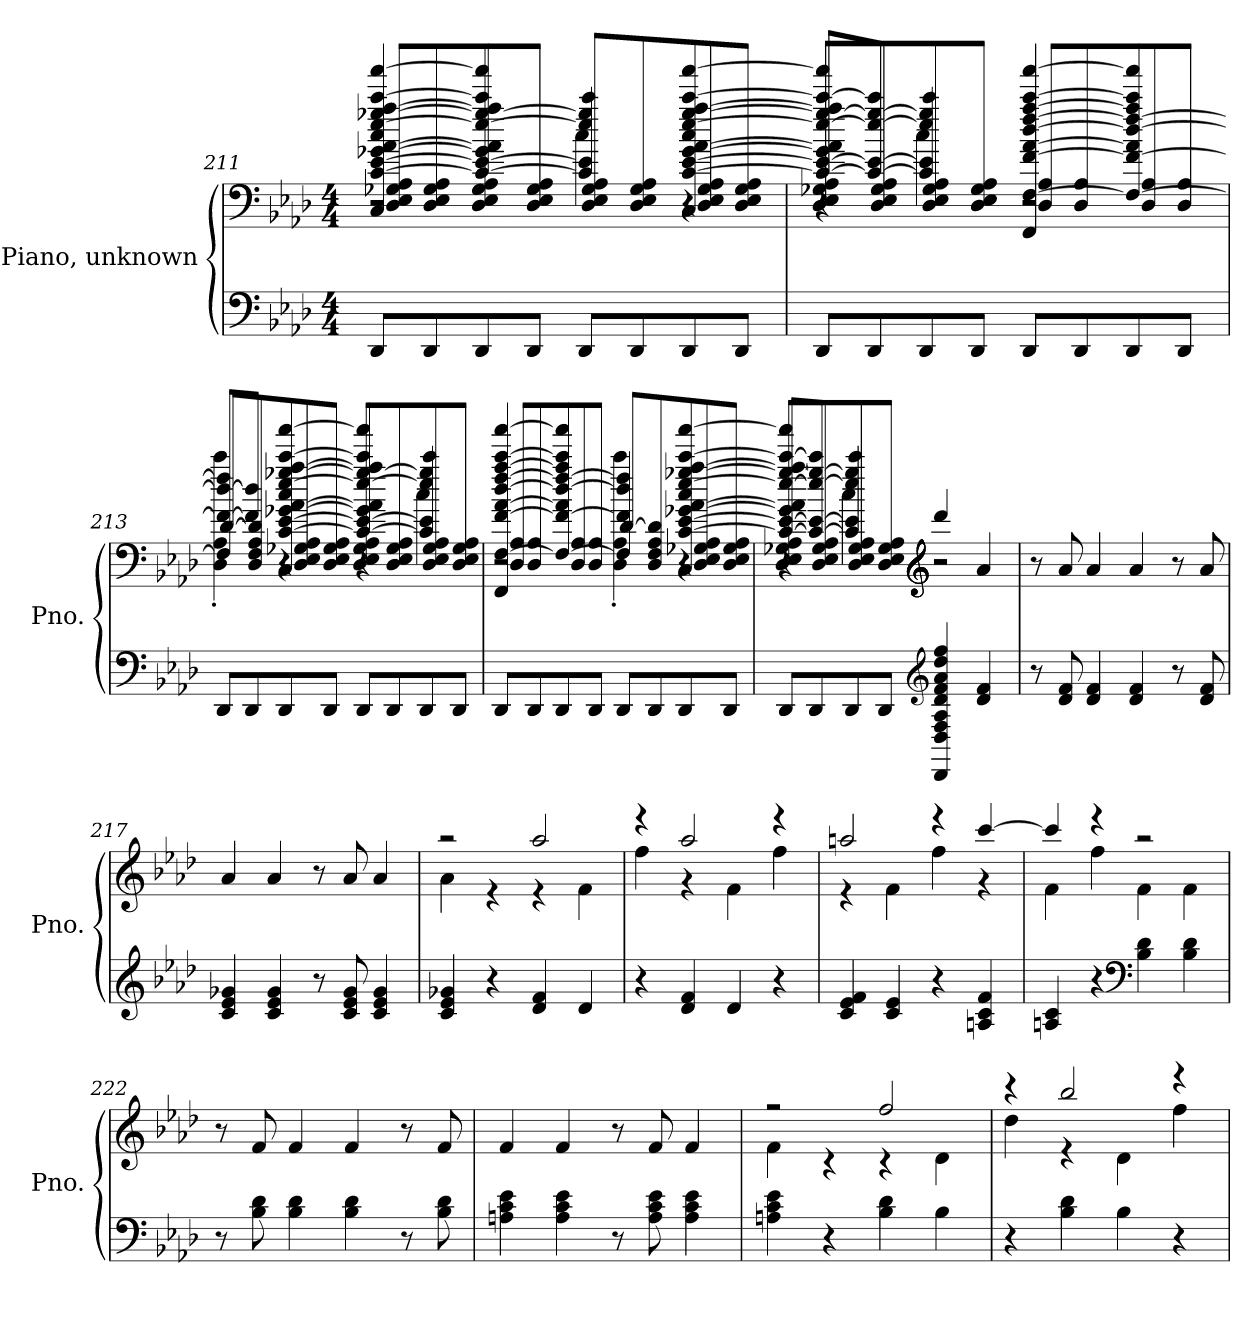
**kern	**kern
*part1	*part1
*staff2	*staff1
*I"Piano, unknown	*
*I'Pno.	*
*clefF4	*clefF4
*k[b-e-a-d-]	*k[b-e-a-d-]
*M4/4	*M4/4
=211	=211
*	*^
*	*	*^
8DD-/L	4C/ [4c/ [4e-/ [4g-X/ [4a-/ 4cc/ [4ee-/ [4gg-X/ [4aa-/ [4ccc/ [4aaa-/	2r	8D-/ 8E-/ 8G-X/ 8A-/L
8DD-/	.	.	8D-/ 8E-/ 8G-/ 8A-/
8DD-/	4c/_ 4e-/_ 4g-/] 4a-/] 4ee-/_ 4gg-/_ 4aa-/] 4ccc/] 4aaa-/]	.	8D-/ 8E-/ 8G-/ 8A-/
8DD-/J	.	.	8D-/ 8E-/ 8G-/ 8A-/J
8DD-/L	4c/] 4e-/] 4ee-/] 4gg-/]	4cc\	8D-/ 8E-/ 8G-/ 8A-/ 8ccc/L
8DD-/	.	.	8D-/ 8E-/ 8G-/ 8A-/
8DD-/	4C/ [4c/ [4e-/ [4g-/ [4a-/ 4cc/ [4ee-/ [4gg-/ [4aa-/ [4ccc/ [4aaa-/	4r	8D-/ 8E-/ 8G-/ 8A-/
8DD-/J	.	.	8D-/ 8E-/ 8G-/ 8A-/J
!!LO:LB:g=z	!!	!!
=212	=212	=212	=212
8DD-/L	8c/_ 8e-/_ 8g-/] 8a-/] 8ee-/_ 8gg-/_ 8aa-/] 8ccc/_ 8aaa-/]L	4r	8D-/ 8E-/ 8G-X/ 8A-/L
8DD-/	8c/_ 8e-/_ 8ee-/_ 8gg-/_ 8ccc/]J	.	8D-/ 8E-/ 8G-/ 8A-/
8DD-/	4c/] 4e-/] 4ee-/] 4gg-/]	4cc\	8D-/ 8E-/ 8G-/ 8A-/ 8ccc/
8DD-/J	.	.	8D-/ 8E-/ 8G-/ 8A-/J
8DD-/L	4FF/ [4F/ [4f/ [4a-/ [4dd-/ [4ff/ [4aa-/ [4ccc/ [4aaa-/	2r	8D-/ 8A-/L
8DD-/	.	.	8D-/ 8A-/
8DD-/	4F/_ 4f/_ 4a-/] 4dd-/_ 4ff/_ 4aa-/] 4ccc/] 4aaa-/]	.	8D-/ 8A-/
8DD-/J	.	.	8D-/ 8A-/J
=213	=213	=213	=213
8DD-/L	8F/] 8f/_ 8dd-/_ 8ff/]L	4D-\' 4A-\' 4ccc\'	[8d-/L
8DD-/	8f/] 8dd-/]J	.	8D-/ 8F/ 8A-/ 8d-/]
8DD-/	4C/ [4c/ [4e-/ [4g-X/ [4a-/ 4cc/ [4ee-/ [4gg-X/ [4aa-/ [4ccc/ [4aaa-/	4r	8D-/ 8E-/ 8G-X/ 8A-/
8DD-/J	.	.	8D-/ 8E-/ 8G-/ 8A-/J
8DD-/L	4c/_ 4e-/_ 4g-/] 4a-/] 4ee-/_ 4gg-/_ 4aa-/] 4ccc/] 4aaa-/]	4r	8D-/ 8E-/ 8G-/ 8A-/L
8DD-/	.	.	8D-/ 8E-/ 8G-/ 8A-/
8DD-/	4c/] 4e-/] 4ee-/] 4gg-/]	4cc\	8D-/ 8E-/ 8G-/ 8A-/ 8ccc/
8DD-/J	.	.	8D-/ 8E-/ 8G-/ 8A-/J
=214	=214	=214	=214
8DD-/L	4FF/ [4F/ [4f/ [4a-/ [4dd-/ [4ff/ [4aa-/ [4ccc/ [4aaa-/	2r	8D-/ 8A-/L
8DD-/	.	.	8D-/ 8A-/
8DD-/	4F/_ 4f/_ 4a-/] 4dd-/_ 4ff/_ 4aa-/] 4ccc/] 4aaa-/]	.	8D-/ 8A-/
8DD-/J	.	.	8D-/ 8A-/J
8DD-/L	4F/] 4f/] 4dd-/] 4ff/]	4D-\' 4A-\' 4ccc\'	[8d-/L
8DD-/	.	.	8D-/ 8F/ 8A-/ 8d-/]
8DD-/	4C/ [4c/ [4e-/ [4g-X/ [4a-/ 4cc/ [4ee-/ [4gg-X/ [4aa-/ [4ccc/ [4aaa-/	4r	8D-/ 8E-/ 8G-X/ 8A-/
8DD-/J	.	.	8D-/ 8E-/ 8G-/ 8A-/J
!!LO:LB:g=z	!!	!!
=215	=215	=215	=215
8DD-/L	8c/_ 8e-/_ 8g-/] 8a-/] 8ee-/_ 8gg-/_ 8aa-/] 8ccc/_ 8aaa-/]L	4r	8D-/ 8E-/ 8G-X/ 8A-/L
8DD-/	8c/_ 8e-/_ 8ee-/_ 8gg-/_ 8ccc/]J	.	8D-/ 8E-/ 8G-/ 8A-/
8DD-/	4c/] 4e-/] 4ee-/] 4gg-/]	4cc\	8D-/ 8E-/ 8G-/ 8A-/ 8ccc/
8DD-/J	.	.	8D-/ 8E-/ 8G-/ 8A-/J
*clefG2	*clefG2	*	*
4DD-/ 4D-/ 4F/ 4A-/ 4d-/ 4f/ 4a-/ 4dd-/ 4ff/	2r	2r	4ddd-/
4d-/ 4f/	.	.	4a-/
*	*v	*v	*v
=216	=216
8r	8r
8d-/ 8f/	8a-/
4d-/ 4f/	4a-/
4d-/ 4f/	4a-/
8r	8r
8d-/ 8f/	8a-/
=217	=217
4c/ 4e-/ 4g-X/	4a-/
4c/ 4e-/ 4g-/	4a-/
8r	8r
8c/ 8e-/ 8g-/	8a-/
4c/ 4e-/ 4g-/	4a-/
=218	=218
*	*^
4c/ 4e-/ 4g-X/	2r	4a-\
4r	.	4r
4d-/ 4f/	2aa-/	4r
4d-/	.	4f\
=219	=219	=219
4r	4r	4ff\
4d-/ 4f/	2aa-/	4r
4d-/	.	4f\
4r	4r	4ff\
!!LO:LB:g=z	!!
=220	=220	=220
4c/ 4e-/ 4f/	2aan/	4r
4c/ 4e-/	.	4f\
4r	4r	4ff\
4An/ 4c/ 4f/	[4ccc/	4r
=221	=221	=221
4An/ 4c/	4ccc/]	4f\
4r	4r	4ff\
*clefF4	*	*
4B-\ 4d-\	2r	4f\
4B-\ 4d-\	.	4f\
*	*v	*v
=222	=222
8r	8r
8B-\ 8d-\	8f/
4B-\ 4d-\	4f/
4B-\ 4d-\	4f/
8r	8r
8B-\ 8d-\	8f/
=223	=223
4An\ 4c\ 4e-\	4f/
4A\ 4c\ 4e-\	4f/
8r	8r
8A\ 8c\ 8e-\	8f/
4A\ 4c\ 4e-\	4f/
=224	=224
*	*^
4An\ 4c\ 4e-\	2r	4f\
4r	.	4r
4B-\ 4d-\	2ff/	4r
4B-\	.	4d-\
=225	=225	=225
4r	4r	4dd-\
4B-\ 4d-\	2bb-/	4r
4B-\	.	4d-\
4r	4r	4ff\
*	*v	*v
=	=
*-	*-
